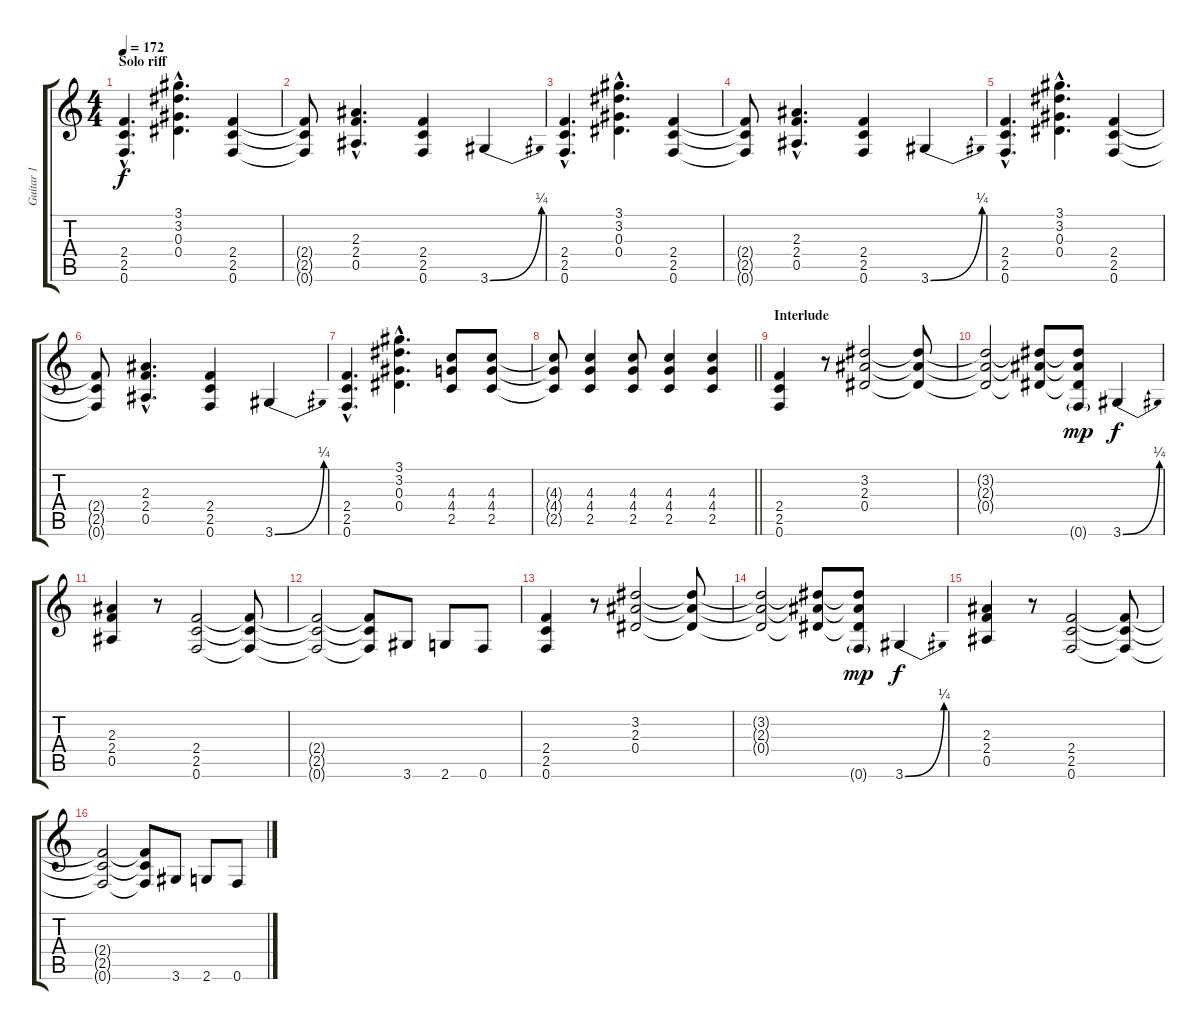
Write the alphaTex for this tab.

\track ("Guitar 1" "Guitar 1") {instrument distortionguitar}
\staff {score tabs}
\tuning (F4 C4 Ab3 Eb3 Bb2 F2) {hide}
\ts (4 4)
\section ("" "Solo riff")
\tempo 172
\clef g2
\ks c
(2.4{hac} 2.5{hac} 0.6{hac}).4{d dy f} (3.1{hac} 3.2{hac} 0.3{hac} 0.4{hac}).4{d} (2.4 2.5 0.6).4 |
(2.4{t} 2.5{t} 0.6{t}).8 (2.3{hac} 2.4{hac} 0.5{hac}).4{d} (2.4 2.5 0.6).4 3.6{be (bend 0 0 60 1)}.4 |
(2.4{hac} 2.5{hac} 0.6{hac}).4{d} (3.1{hac} 3.2{hac} 0.3{hac} 0.4{hac}).4{d} (2.4 2.5 0.6).4 |
(2.4{t} 2.5{t} 0.6{t}).8 (2.3{hac} 2.4{hac} 0.5{hac}).4{d} (2.4 2.5 0.6).4 3.6{be (bend 0 0 60 1)}.4 |
(2.4{hac} 2.5{hac} 0.6{hac}).4{d} (3.1{hac} 3.2{hac} 0.3{hac} 0.4{hac}).4{d} (2.4 2.5 0.6).4 |
(2.4{t} 2.5{t} 0.6{t}).8 (2.3{hac} 2.4{hac} 0.5{hac}).4{d} (2.4 2.5 0.6).4 3.6{be (bend 0 0 60 1)}.4 |
(2.4{hac} 2.5{hac} 0.6{hac}).4{d} (3.1{hac} 3.2{hac} 0.3{hac} 0.4{hac}).4{d} (4.3 4.4 2.5).8 (4.3 4.4 2.5).8 |
\barLineRight lightlight
(4.3{t} 4.4{t} 2.5{t}).8 (4.3 4.4 2.5).4 (4.3 4.4 2.5).8 (4.3 4.4 2.5).4 (4.3 4.4 2.5).4 |
\section ("" "Interlude")
(2.4 2.5 0.6).4{instrument overdrivenguitar} r.8 (3.2 2.3 0.4).2 (3.2{t} 2.3{t} 0.4{t}).8 |
(3.2{t} 2.3{t} 0.4{t}).2 (3.2{t} 2.3{t} 0.4{t}).8 (3.2{t} 2.3{t} 0.4{t} 0.6{g}).8{dy mp} 3.6{be (bend 0 0 60 1)}.4{dy f} |
(2.3 2.4 0.5).4 r.8 (2.4 2.5 0.6).2 (2.4{t} 2.5{t} 0.6{t}).8 |
(2.4{t} 2.5{t} 0.6{t}).2 (2.4{t} 2.5{t} 0.6{t}).8 3.6.8 2.6.8 0.6.8 |
(2.4 2.5 0.6).4 r.8 (3.2 2.3 0.4).2 (3.2{t} 2.3{t} 0.4{t}).8 |
(3.2{t} 2.3{t} 0.4{t}).2 (3.2{t} 2.3{t} 0.4{t}).8 (3.2{t} 2.3{t} 0.4{t} 0.6{g}).8{dy mp} 3.6{be (bend 0 0 60 1)}.4{dy f} |
(2.3 2.4 0.5).4 r.8 (2.4 2.5 0.6).2 (2.4{t} 2.5{t} 0.6{t}).8 |
(2.4{t} 2.5{t} 0.6{t}).2 (2.4{t} 2.5{t} 0.6{t}).8 3.6.8 2.6.8 0.6.8
